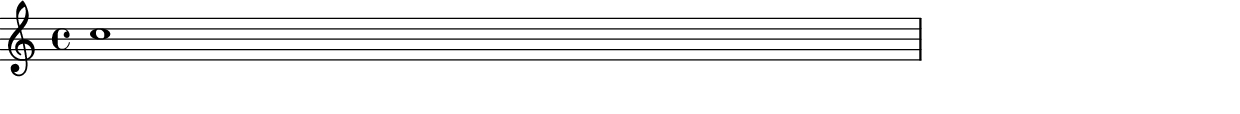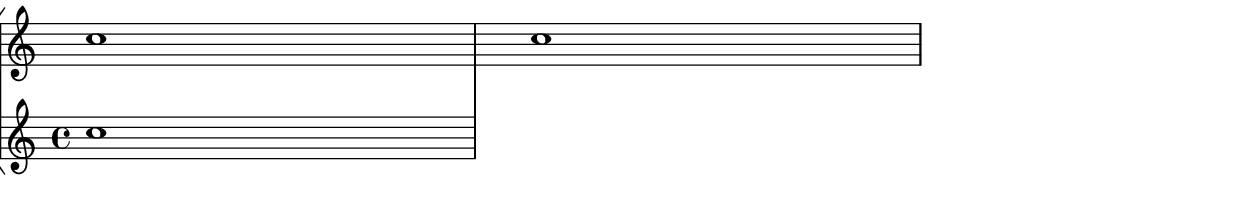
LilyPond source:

%% Generated by lilypond-book
%% Options: [exampleindent=10.16\mm,indent=0\mm,line-width=160\mm,paper-height=845.047\pt,paper-width=597.508\pt,papersize='(cons (* 597.508 pt) (* 845.047 pt))]
\include "lilypond-book-preamble.ly"


% ****************************************************************
% Start cut-&-pastable-section
% ****************************************************************

#(ly:set-option 'eps-box-padding 3.000000)



\paper {
  #(set-paper-size '(cons (* 597.508 pt) (* 845.047 pt)))
  indent = 0\mm
  line-width = 160\mm
  % offset the left padding, also add 1mm as lilypond creates cropped
  % images with a little space on the right
  line-width = #(- line-width (* mm  3.000000) (* mm 1))
}

\layout {
  
}




% ****************************************************************
% ly snippet:
% ****************************************************************
\sourcefilename "/lilypond-2.25.21/input/regression/staff-add-at-linebreak.ly"
\sourcefileline 0
\version "2.21.0"

\header {
  texidoc = "Adding a new staff at a line break doesn't crash."
}

\score {
  \new StaffGroup \relative c'' {
    \new Staff
    c1 \break
    << { c1 }
       \new Staff {
         c1
       }
    >>
    c1
  }
}



% ****************************************************************
% end ly snippet
% ****************************************************************
